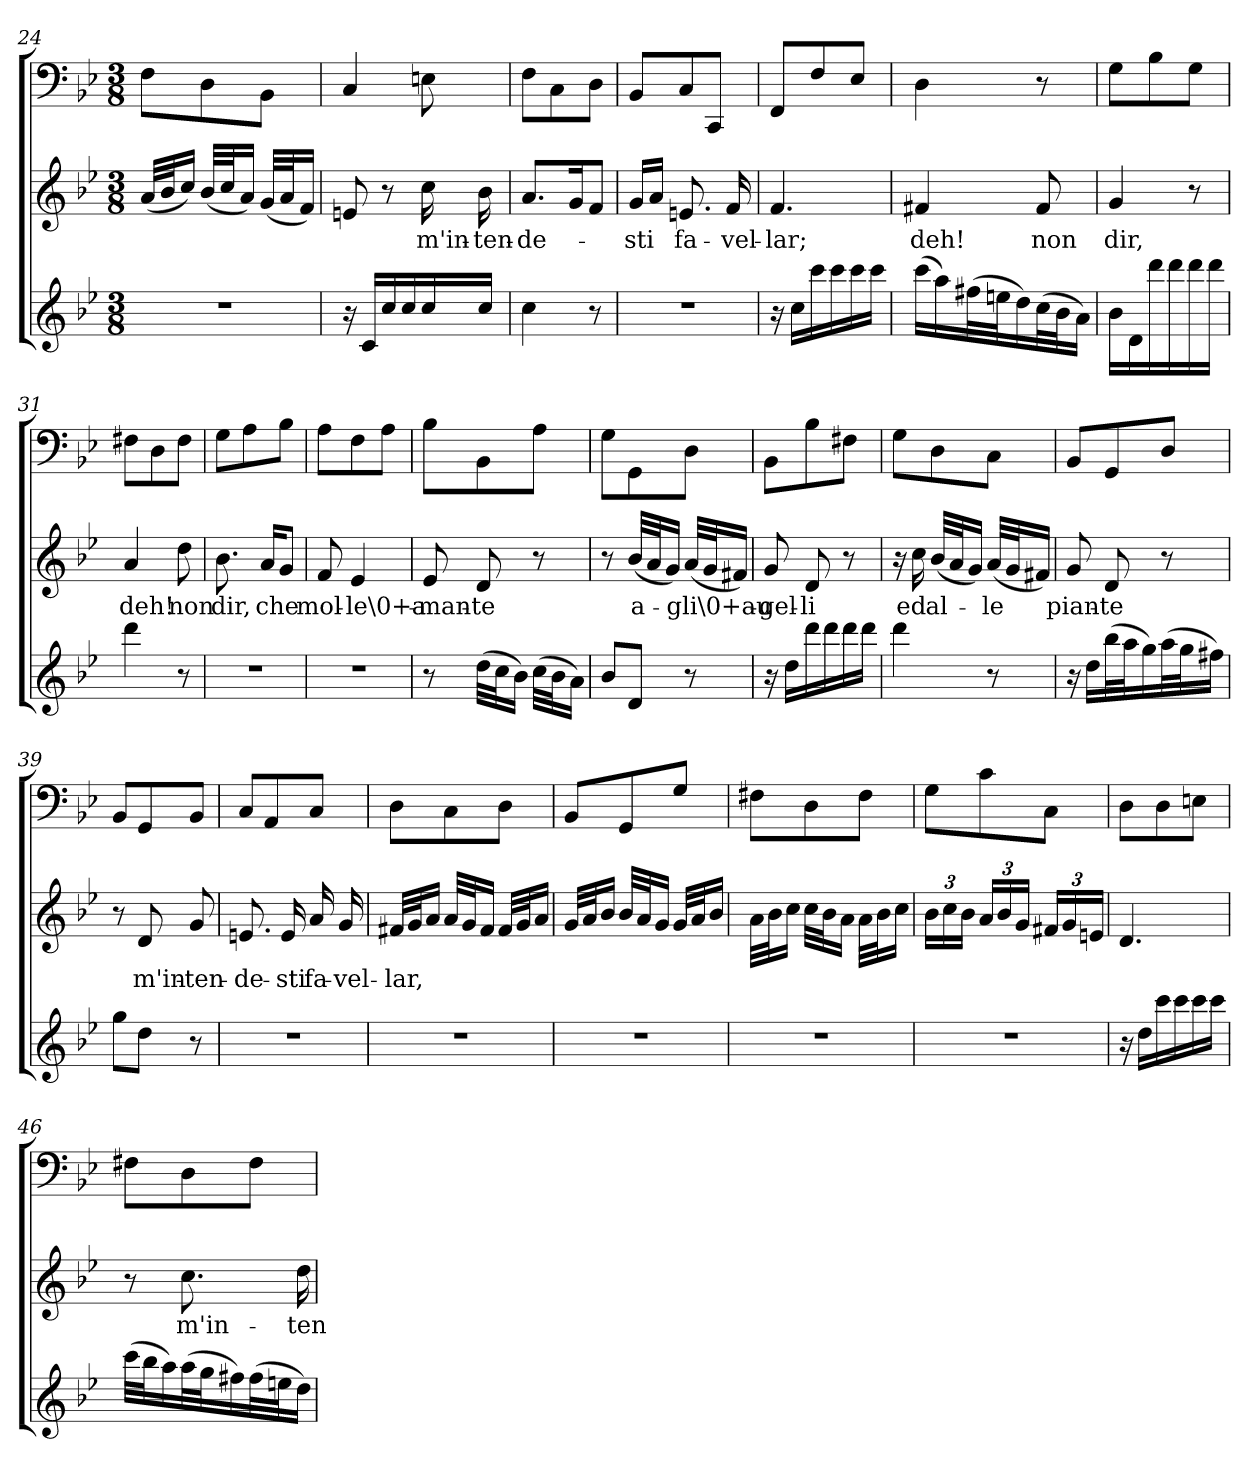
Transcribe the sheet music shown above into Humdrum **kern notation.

**kern	**kern	**text	**kern
*part3	*part2	*part2	*part1
*staff3	*staff2	*staff2	*staff1
*clefG2	*clefG2	*	*clefF4
*k[b-e-]	*k[b-e-]	*	*k[b-e-]
*g:	*g:	*	*g:
*M3/8	*M3/8	*	*M3/8
=24	=24	=24	=24
4.r	(32a/LLL	.	8F\L
.	32b-/J	.	.
.	16cc/JJ)	.	.
.	(32b-/LLL	.	8D\
.	32cc/J	.	.
.	16a/JJ)	.	.
.	(32g/LLL	.	8BB-\J
.	32a/J	.	.
.	16f/JJ)	.	.
=25	=25	=25	=25
16r	8en/	.	4C/
16c/LL	.	.	.
16cc/	8r	.	.
16cc/	.	.	.
16cc/	16cc\	m'in-	8En\
16cc/JJ	16b-\	-ten-	.
=26	=26	=26	=26
4cc\	8.a/L	-de-	8F\L
.	.	.	8C\
.	16g/K	.	.
8r	8f/J	.	8D\J
=27	=27	=27	=27
4.r	16g/LL	-sti	8BB-/L
.	16a/JJ	.	.
.	8.en/	fa-	8C/
.	.	.	8CC/J
.	16f/	-vel-	.
=28	=28	=28	=28
16r	4.f/	-lar;	8FF/L
16cc\LL	.	.	.
16ccc\	.	.	8F/
16ccc\	.	.	.
16ccc\	.	.	8E-/J
16ccc\JJ	.	.	.
=29	=29	=29	=29
(16ccc\LL	4f#X/	deh!	4D\
16aa\)	.	.	.
(32ff#X\L	.	.	.
32een\J	.	.	.
16dd\)	.	.	.
(32cc\L	8f#/	non	8r
32b-\J	.	.	.
16a\JJ)	.	.	.
=30	=30	=30	=30
16b-\LL	4g/	dir,	8G\L
16d\	.	.	.
16ddd\	.	.	8B-\
16ddd\	.	.	.
16ddd\	8r	.	8G\J
16ddd\JJ	.	.	.
=31	=31	=31	=31
4ddd\	4a/	deh!	8F#X\L
.	.	.	8D\
8r	8dd\	non	8F#\J
=32	=32	=32	=32
4.r	8.b-\	dir,	8G\L
.	.	.	8A\
.	16a/KL	che	.
.	8g/J	.	8B-\J
=33	=33	=33	=33
4.r	8f/	mol-	8A\L
.	4e-/	-le\0+a-	8F\
.	.	.	8A\J
=34	=34	=34	=34
8r	8e-/	-man-	8B-\L
(32dd\LLL	8d/	-te	8BB-\
32cc\J	.	.	.
16b-\JJ)	.	.	.
(32cc\LLL	8r	.	8A\J
32b-\J	.	.	.
16a\JJ)	.	.	.
=35	=35	=35	=35
8b-/L	8r	.	8G\L
8d/J	(32b-/LLL	a-	8GG\
.	32a/J	.	.
.	16g/JJ)	.	.
8r	(32a/LLL	-gli\0+au-	8D\J
.	32g/J	.	.
.	16f#X/JJ)	.	.
=36	=36	=36	=36
16r	8g/	-gel-	8BB-\L
16dd\LL	.	.	.
16ddd\	8d/	-li	8B-\
16ddd\	.	.	.
16ddd\	8r	.	8F#X\J
16ddd\JJ	.	.	.
=37	=37	=37	=37
4ddd\	16r	.	8G\L
.	16cc\	ed	.
.	(32b-/LLL	al-	8D\
.	32a/J	.	.
.	16g/JJ)	.	.
8r	(32a/LLL	-le	8C\J
.	32g/J	.	.
.	16f#X/JJ)	.	.
=38	=38	=38	=38
16r	8g/	pian-	8BB-/L
16dd\LL	.	.	.
(32bb-\L	8d/	-te	8GG/
32aa\J	.	.	.
16gg\)	.	.	.
(32aa\L	8r	.	8D/J
32gg\J	.	.	.
16ff#X\JJ)	.	.	.
=39	=39	=39	=39
8gg\L	8r	.	8BB-/L
8dd\J	8d/	m'in-	8GG/
8r	8g/	-ten-	8BB-/J
=40	=40	=40	=40
4.r	8.en/	-de-	8C/L
.	.	.	8AA/
.	16e/	-sti	.
.	16a/	fa-	8C/J
.	16g/	-vel-	.
=41	=41	=41	=41
4.r	32f#X/LLL	-lar,	8D\L
.	32g/J	.	.
.	16a/JJ	.	.
.	32a/LLL	.	8C\
.	32g/J	.	.
.	16f#/JJ	.	.
.	32f#/LLL	.	8D\J
.	32g/J	.	.
.	16a/JJ	.	.
=42	=42	=42	=42
4.r	32g/LLL	.	8BB-/L
.	32a/J	.	.
.	16b-/JJ	.	.
.	32b-/LLL	.	8GG/
.	32a/J	.	.
.	16g/JJ	.	.
.	32g/LLL	.	8G/J
.	32a/J	.	.
.	16b-/JJ	.	.
=43	=43	=43	=43
4.r	32a\LLL	.	8F#X\L
.	32b-\J	.	.
.	16cc\JJ	.	.
.	32cc\LLL	.	8D\
.	32b-\J	.	.
.	16a\JJ	.	.
.	32a\LLL	.	8F#\J
.	32b-\J	.	.
.	16cc\JJ	.	.
=44	=44	=44	=44
4.r	24b-\LL	.	8G\L
.	24cc\	.	.
.	24b-\JJ	.	.
.	24a/LL	.	8c\
.	24b-/	.	.
.	24g/JJ	.	.
.	24f#X/LL	.	8C\J
.	24g/	.	.
.	24en/JJ	.	.
=45	=45	=45	=45
16r	4.d/	.	8D\L
16dd\LL	.	.	.
16ccc\	.	.	8D\
16ccc\	.	.	.
16ccc\	.	.	8En\J
16ccc\JJ	.	.	.
=46	=46	=46	=46
(32ccc\LLL	8r	.	8F#X\L
32bb-\J	.	.	.
16aa\)	.	.	.
(32aa\L	8.cc\	m'in-	8D\
32gg\J	.	.	.
16ff#X\)	.	.	.
(32ff#\L	.	.	8F#\J
32een\J	.	.	.
16dd\JJ)	16dd\	-ten-	.
=	=	=	=
*-	*-	*-	*-
